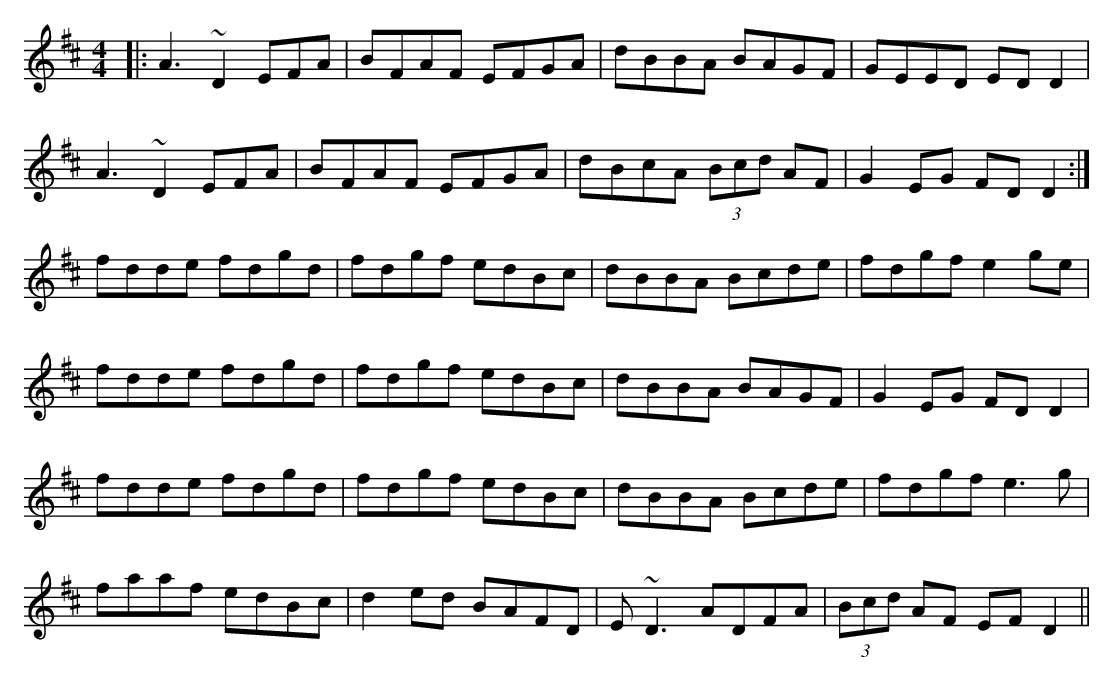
X:1
M:4/4
K:D
|:A3 ~D2EFA|BFAF EFGA|dBBA BAGF|GEED ED D2|
A3 ~D2 EFA|BFAF EFGA|dBcA (3Bcd AF|G2EG FDD2:|
fdde fdgd|fdgf edBc|dBBA Bcde|fdgf e2ge|
fdde fdgd|fdgf edBc|dBBA BAGF|G2EG FDD2|
fdde fdgd|fdgf edBc|dBBA Bcde|fdgf e3g|
faaf edBc|d2ed BAFD|E ~D3 ADFA|(3Bcd AF EFD2||
